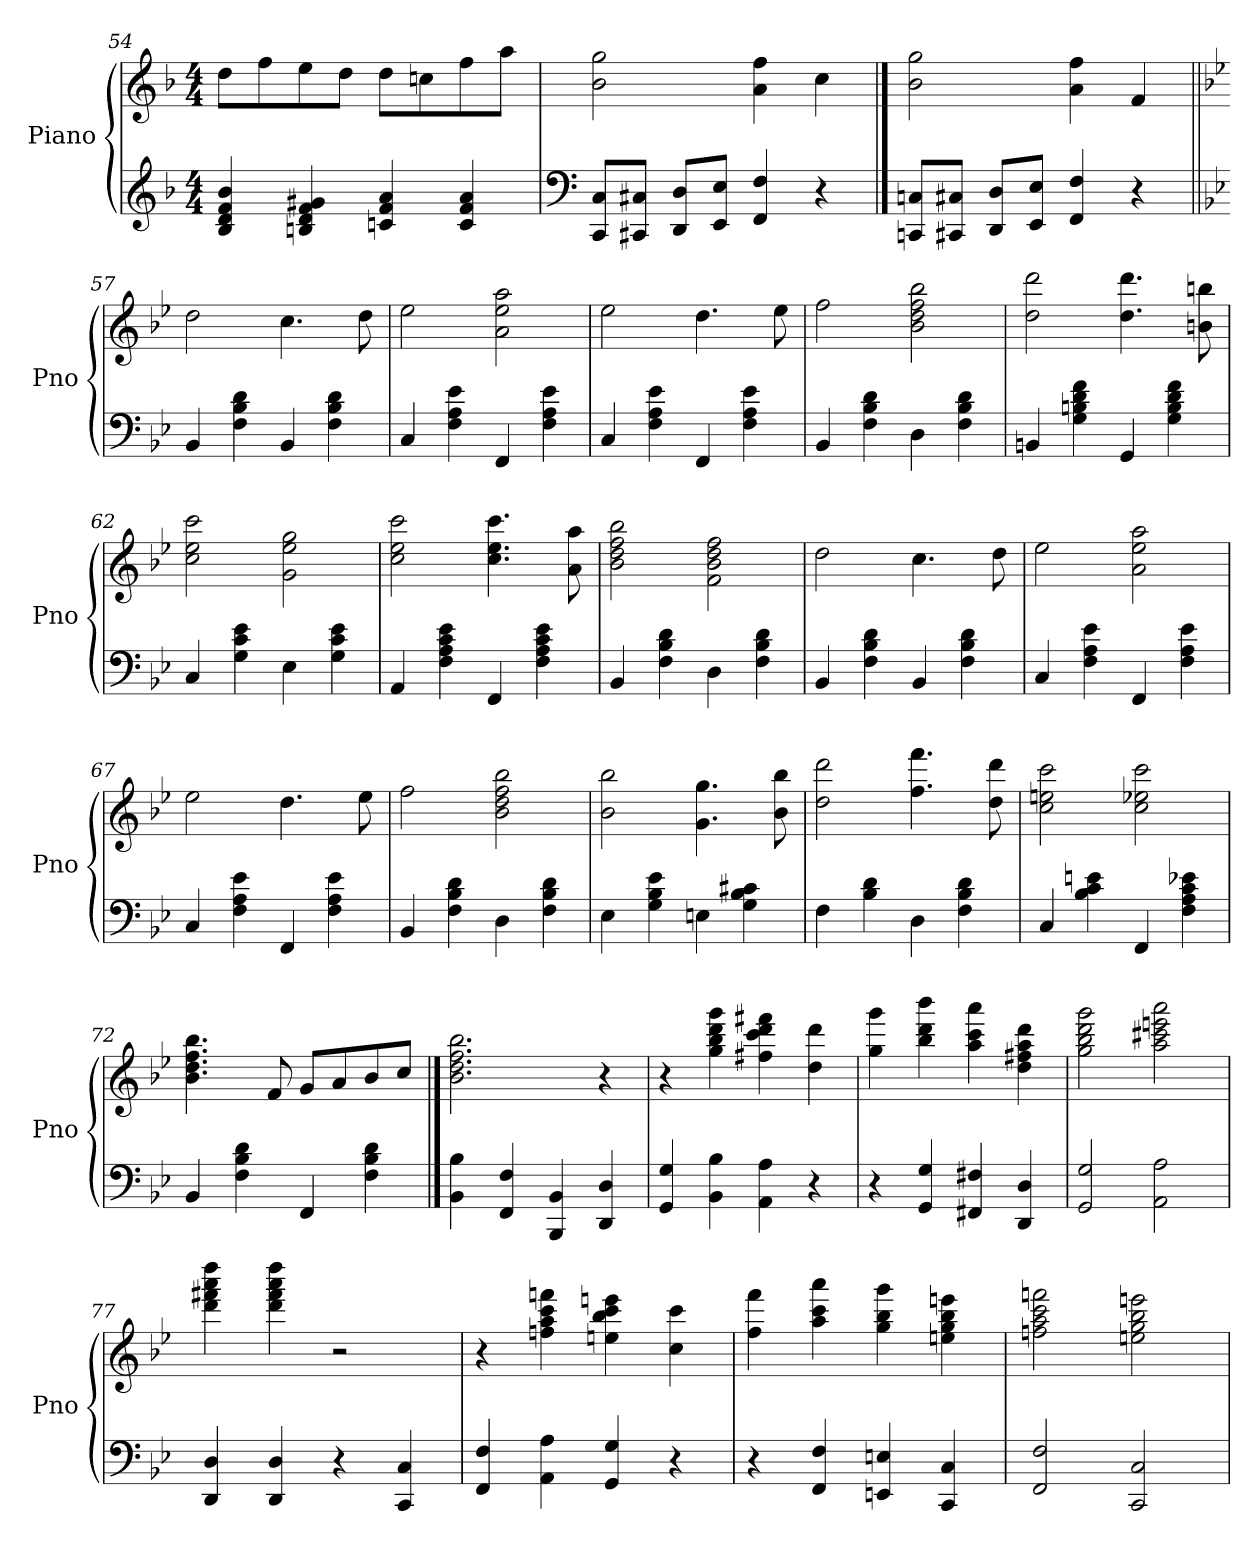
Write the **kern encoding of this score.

**kern	**kern
*part2	*part1
*staff2	*staff1
*I"Piano	*I"Piano
*I'Pno	*I'Pno
*clefG2	*clefG2
*k[b-]	*k[b-]
*M4/4	*M4/4
=54	=54
4B-/ 4d/ 4f/ 4b-/	8dd\L
.	8ff\
4Bn/ 4d/ 4f/ 4g#X/	8ee\
.	8dd\J
4cn/ 4f/ 4a/	8dd\L
.	8ccn\
4c/ 4f/ 4a/	8ff\
.	8aa\J
=55	=55
*clefF4	*
8CC/ 8C/L	2b-\ 2gg\
8CC#X/ 8C#X/J	.
8DD/ 8D/L	.
8EE/ 8E/J	.
4FF/ 4F/	4a\ 4ff\
4r	4cc\
!!LO:LB:g=z
==56	==56
8CCn/ 8Cn/L	2b-\ 2gg\
8CC#X/ 8C#X/J	.
8DD/ 8D/L	.
8EE/ 8E/J	.
4FF/ 4F/	4a\ 4ff\
4r	4f/
=57||	=57||
*k[b-e-]	*k[b-e-]
4BB-/	2dd\
4F\ 4B-\ 4d\	.
4BB-/	4.cc\
4F\ 4B-\ 4d\	.
.	8dd\
=58	=58
4C/	2ee-\
4F\ 4A\ 4e-\	.
4FF/	2a\ 2ee-\ 2aa\
4F\ 4A\ 4e-\	.
=59	=59
4C/	2ee-\
4F\ 4A\ 4e-\	.
4FF/	4.dd\
4F\ 4A\ 4e-\	.
.	8ee-\
=60	=60
4BB-/	2ff\
4F\ 4B-\ 4d\	.
4D\	2b-\ 2dd\ 2ff\ 2bb-\
4F\ 4B-\ 4d\	.
!!LO:PB:g=z
=61	=61
4BBn/	2dd\ 2ddd\
4G\ 4Bn\ 4d\ 4f\	.
4GG/	4.dd\ 4.ddd\
4G\ 4B\ 4d\ 4f\	.
.	8bn\ 8bbn\
=62	=62
4C/	2cc\ 2ee-\ 2ccc\
4G\ 4c\ 4e-\	.
4E-\	2g\ 2ee-\ 2gg\
4G\ 4c\ 4e-\	.
=63	=63
4AA/	2cc\ 2ee-\ 2ccc\
4F\ 4A\ 4c\ 4e-\	.
4FF/	4.cc\ 4.ee-\ 4.ccc\
4F\ 4A\ 4c\ 4e-\	.
.	8a\ 8aa\
=64	=64
4BB-/	2b-\ 2dd\ 2ff\ 2bb-\
4F\ 4B-\ 4d\	.
4D\	2f\ 2b-\ 2dd\ 2ff\
4F\ 4B-\ 4d\	.
=65	=65
4BB-/	2dd\
4F\ 4B-\ 4d\	.
4BB-/	4.cc\
4F\ 4B-\ 4d\	.
.	8dd\
!!LO:LB:g=z
=66	=66
4C/	2ee-\
4F\ 4A\ 4e-\	.
4FF/	2a\ 2ee-\ 2aa\
4F\ 4A\ 4e-\	.
=67	=67
4C/	2ee-\
4F\ 4A\ 4e-\	.
4FF/	4.dd\
4F\ 4A\ 4e-\	.
.	8ee-\
=68	=68
4BB-/	2ff\
4F\ 4B-\ 4d\	.
4D\	2b-\ 2dd\ 2ff\ 2bb-\
4F\ 4B-\ 4d\	.
=69	=69
4E-\	2b-\ 2bb-\
4G\ 4B-\ 4e-\	.
4En\	4.g\ 4.gg\
4G\ 4B-\ 4c#X\	.
.	8b-\ 8bb-\
=70	=70
4F\	2dd\ 2ddd\
4B-\ 4d\	.
4D\	4.ff\ 4.fff\
4F\ 4B-\ 4d\	.
.	8dd\ 8ddd\
!!LO:LB:g=z
=71	=71
4C/	2cc\ 2een\ 2ccc\
4B-\ 4c\ 4en\	.
4FF/	2cc\ 2ee-X\ 2ccc\
4F\ 4A\ 4c\ 4e-X\	.
=72	=72
4BB-/	4.b-\ 4.dd\ 4.ff\ 4.bb-\
4F\ 4B-\ 4d\	.
.	8f/
4FF/	8g/L
.	8a/
4F\ 4B-\ 4d\	8b-/
.	8cc/J
==73	==73
4BB-\ 4B-\	2.b-\ 2.dd\ 2.ff\ 2.bb-\
4FF/ 4F/	.
4BBB-/ 4BB-/	.
4DD/ 4D/	4r
=74!|	=74!|
4GG/ 4G/	4r
4BB-\ 4B-\	4gg\ 4bb-\ 4ddd\ 4ggg\
4AA\ 4A\	4ff#X\ 4ccc\ 4ddd\ 4fff#X\
4r	4dd\ 4ddd\
=75	=75
4r	4gg\ 4ggg\
4GG/ 4G/	4bb-\ 4ddd\ 4bbb-\
4FF#X/ 4F#X/	4aa\ 4ccc\ 4aaa\
4DD/ 4D/	4dd\ 4ff#X\ 4aa\ 4ddd\
!!LO:LB:g=z
=76	=76
2GG/ 2G/	2gg\ 2bb-\ 2ddd\ 2ggg\
2AA\ 2A\	2aa\ 2ccc#X\ 2eeen\ 2aaa\
=77	=77
4DD/ 4D/	4ddd\ 4fff#X\ 4aaa\ 4dddd\
4DD/ 4D/	4ddd\ 4fff#\ 4aaa\ 4dddd\
4r	2r
4CC/ 4C/	.
=78	=78
4FF/ 4F/	4r
4AA\ 4A\	4ffn\ 4aa\ 4ccc\ 4fffn\
4GG/ 4G/	4een\ 4bb-\ 4ccc\ 4eeen\
4r	4cc\ 4ccc\
=79	=79
4r	4ff\ 4fff\
4FF/ 4F/	4aa\ 4ccc\ 4aaa\
4EEn/ 4En/	4gg\ 4bb-\ 4ggg\
4CC/ 4C/	4een\ 4gg\ 4bb-\ 4eeen\
=80	=80
2FF/ 2F/	2ffn\ 2aa\ 2ccc\ 2fffn\
2CC/ 2C/	2een\ 2gg\ 2bb-\ 2eeen\
=	=
*-	*-
